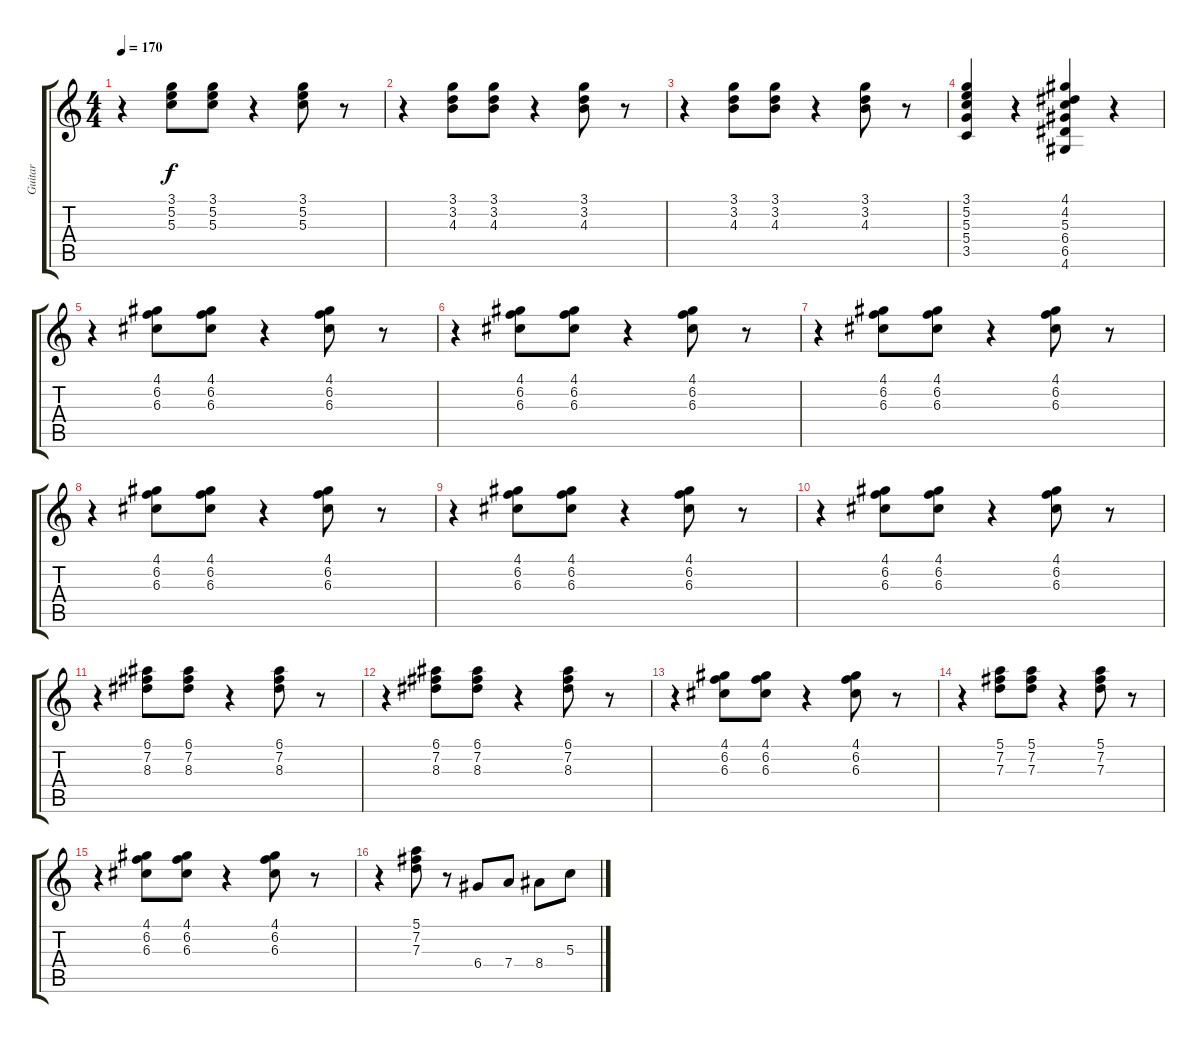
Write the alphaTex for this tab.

\track ("Guitar" "Guitar") {instrument overdrivenguitar}
\staff {score tabs}
\tuning (E4 B3 G3 D3 A2 E2) {hide}
\ts (4 4)
\tempo 170
\clef g2
\ks c
r.4{dy f} (3.1 5.2 5.3).8 (3.1 5.2 5.3).8 r.4 (3.1 5.2 5.3).8 r.8 |
r.4 (3.1 3.2 4.3).8 (3.1 3.2 4.3).8 r.4 (3.1 3.2 4.3).8 r.8 |
r.4 (3.1 3.2 4.3).8 (3.1 3.2 4.3).8 r.4 (3.1 3.2 4.3).8 r.8 |
(3.1 5.2 5.3 5.4 3.5).4 r.4 (4.1 4.2 5.3 6.4 6.5 4.6).4 r.4 |
r.4 (4.1 6.2 6.3).8 (4.1 6.2 6.3).8 r.4 (4.1 6.2 6.3).8 r.8 |
r.4 (4.1 6.2 6.3).8 (4.1 6.2 6.3).8 r.4 (4.1 6.2 6.3).8 r.8 |
r.4 (4.1 6.2 6.3).8 (4.1 6.2 6.3).8 r.4 (4.1 6.2 6.3).8 r.8 |
r.4 (4.1 6.2 6.3).8 (4.1 6.2 6.3).8 r.4 (4.1 6.2 6.3).8 r.8 |
r.4 (4.1 6.2 6.3).8 (4.1 6.2 6.3).8 r.4 (4.1 6.2 6.3).8 r.8 |
r.4 (4.1 6.2 6.3).8 (4.1 6.2 6.3).8 r.4 (4.1 6.2 6.3).8 r.8 |
r.4 (6.1 7.2 8.3).8 (6.1 7.2 8.3).8 r.4 (6.1 7.2 8.3).8 r.8 |
r.4 (6.1 7.2 8.3).8 (6.1 7.2 8.3).8 r.4 (6.1 7.2 8.3).8 r.8 |
r.4 (4.1 6.2 6.3).8 (4.1 6.2 6.3).8 r.4 (4.1 6.2 6.3).8 r.8 |
r.4 (5.1 7.2 7.3).8 (5.1 7.2 7.3).8 r.4 (5.1 7.2 7.3).8 r.8 |
r.4 (4.1 6.2 6.3).8 (4.1 6.2 6.3).8 r.4 (4.1 6.2 6.3).8 r.8 |
r.4 (5.1 7.2 7.3).8 r.8 6.4.8 7.4.8 8.4.8 5.3.8
